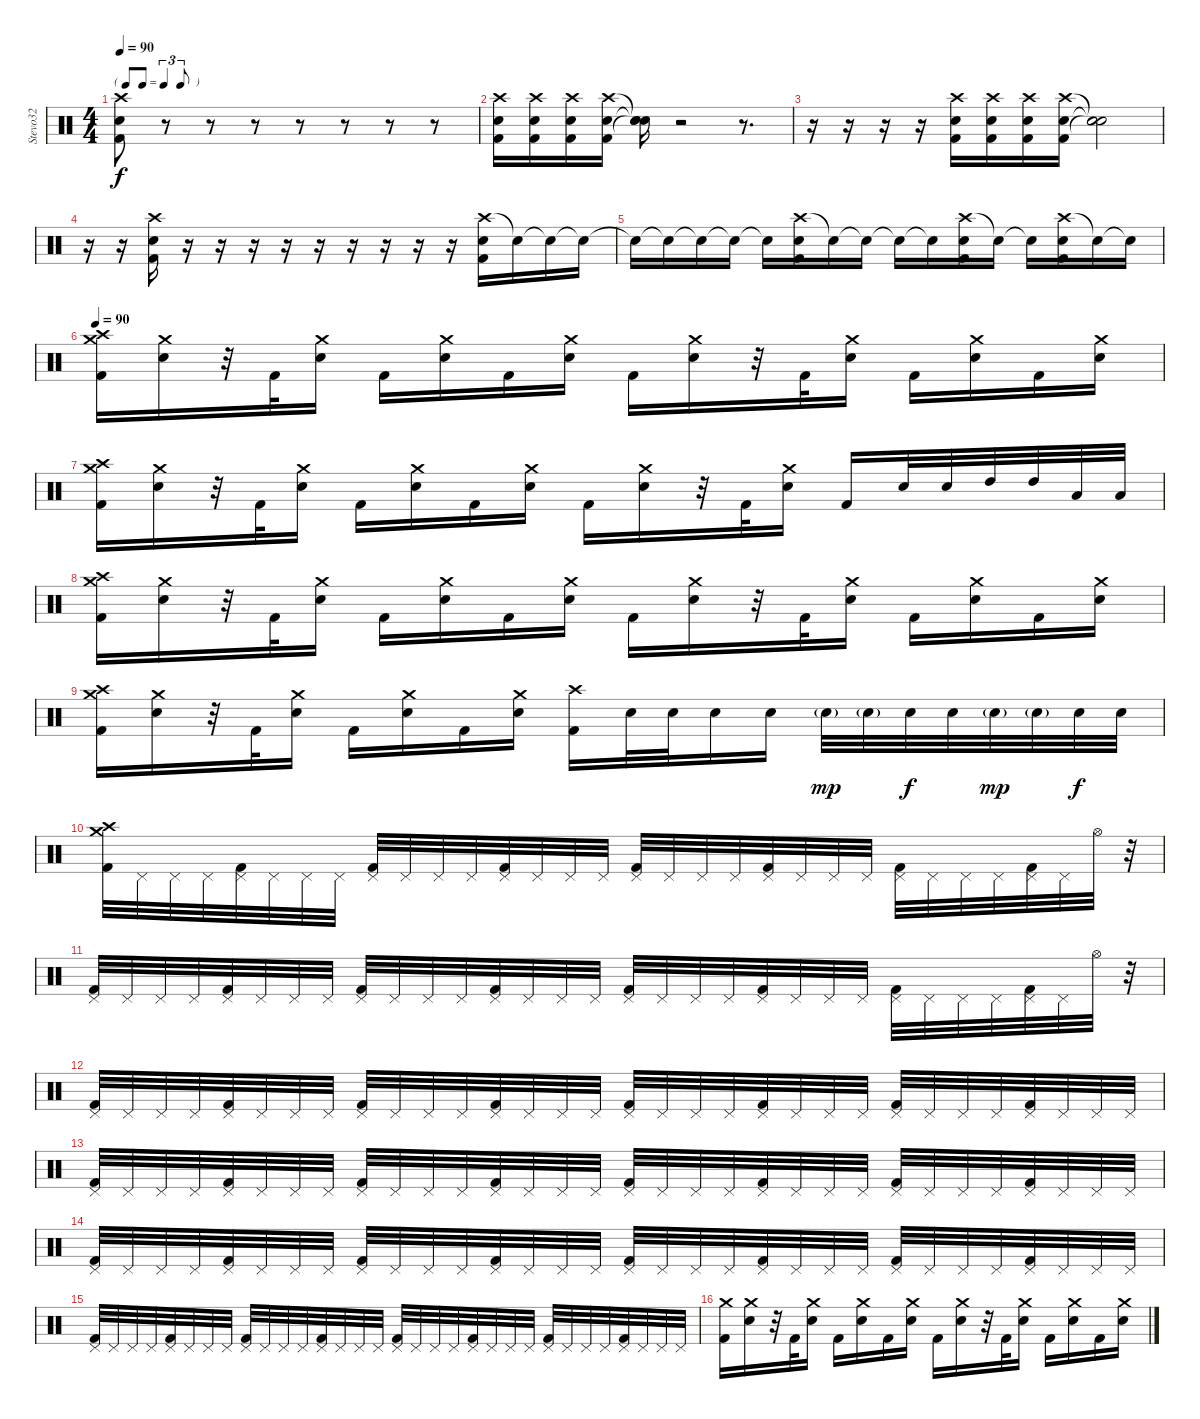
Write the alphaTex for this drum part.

\track ("Stevo32" "Stevo32") {instrument percussion}
\staff {score}
\articulation defaults
\ts (4 4)
\tf triplet8th
\tempo 90
\tempo 120
\tempo 90
\clef neutral
\ks c
("Crash high (hit)" "Kick (hit) 2" "Electric Snare (hit)").8{dy f} r.8{volume 0} r.8 r.8 r.8 r.8 r.8 r.8 |
("Crash high (hit)" "Kick (hit) 2" "Electric Snare (hit)").16{volume 13} ("Crash high (hit)" "Kick (hit) 2" "Electric Snare (hit)").16 ("Crash high (hit)" "Kick (hit) 2" "Electric Snare (hit)").16 ("Crash high (hit)" "Kick (hit) 2" "Electric Snare (hit)").16 ("Snare (hit)"{t} "Snare (hit)"{t} "Snare (hit)"{t}).16 r.2 r.8{d} |
r.16 r.16 r.16 r.16 ("Crash high (hit)" "Kick (hit) 2" "Electric Snare (hit)").16{volume 13} ("Crash high (hit)" "Kick (hit) 2" "Electric Snare (hit)").16 ("Crash high (hit)" "Kick (hit) 2" "Electric Snare (hit)").16 ("Crash high (hit)" "Kick (hit) 2" "Electric Snare (hit)").16 ("Snare (hit)"{t} "Snare (hit)"{t} "Snare (hit)"{t}).2 |
r.16 r.16 ("Crash high (hit)" "Kick (hit) 2" "Electric Snare (hit)").16 r.16 r.16 r.16 r.16 r.16 r.16 r.16 r.16 r.16 ("Crash high (hit)" "Kick (hit) 2" "Electric Snare (hit)").16 "Snare (hit)"{t}.16 "Snare (hit)"{t}.16 "Snare (hit)"{t}.16 |
"Snare (hit)"{t}.16 "Snare (hit)"{t}.16 "Snare (hit)"{t}.16 "Snare (hit)"{t}.16 "Snare (hit)"{t}.16 ("Crash high (hit)" "Kick (hit) 2" "Electric Snare (hit)").16 "Snare (hit)"{t}.16 "Snare (hit)"{t}.16 "Snare (hit)"{t}.16 "Snare (hit)"{t}.16 ("Crash high (hit)" "Kick (hit) 2" "Electric Snare (hit)").16 "Snare (hit)"{t}.16 "Snare (hit)"{t}.16 ("Crash high (hit)" "Kick (hit) 2" "Electric Snare (hit)").16 "Snare (hit)"{t}.16 "Snare (hit)"{t}.16 |
\tempo 90
("Crash medium (hit)" "Crash high (hit)" "Kick (hit) 2").16 ("Crash medium (hit)" "Electric Snare (hit)").16 r.32 "Kick (hit) 2".32 ("Crash medium (hit)" "Electric Snare (hit)").16 "Kick (hit) 2".16 ("Crash medium (hit)" "Electric Snare (hit)").16 "Kick (hit) 2".16 ("Crash medium (hit)" "Electric Snare (hit)").16 "Kick (hit) 2".16 ("Crash medium (hit)" "Electric Snare (hit)").16 r.32 "Kick (hit) 2".32 ("Crash medium (hit)" "Electric Snare (hit)").16 "Kick (hit) 2".16 ("Crash medium (hit)" "Electric Snare (hit)").16 "Kick (hit) 2".16 ("Crash medium (hit)" "Electric Snare (hit)").16 |
("Crash medium (hit)" "Crash high (hit)" "Kick (hit) 2").16 ("Crash medium (hit)" "Electric Snare (hit)").16 r.32 "Kick (hit) 2".32 ("Crash medium (hit)" "Electric Snare (hit)").16 "Kick (hit) 2".16 ("Crash medium (hit)" "Electric Snare (hit)").16 "Kick (hit) 2".16 ("Crash medium (hit)" "Electric Snare (hit)").16 "Kick (hit) 2".16 ("Crash medium (hit)" "Electric Snare (hit)").16 r.32 "Kick (hit) 2".32 ("Crash medium (hit)" "Electric Snare (hit)").16 "Kick (hit) 2".16 "Electric Snare (hit)".32 "Electric Snare (hit)".32 "High Tom (hit)".32 "High Tom (hit)".32 "Low Floor Tom (hit)".32 "Low Floor Tom (hit)".32 |
("Crash medium (hit)" "Crash high (hit)" "Kick (hit) 2").16 ("Crash medium (hit)" "Electric Snare (hit)").16 r.32 "Kick (hit) 2".32 ("Crash medium (hit)" "Electric Snare (hit)").16 "Kick (hit) 2".16 ("Crash medium (hit)" "Electric Snare (hit)").16 "Kick (hit) 2".16 ("Crash medium (hit)" "Electric Snare (hit)").16 "Kick (hit) 2".16 ("Crash medium (hit)" "Electric Snare (hit)").16 r.32 "Kick (hit) 2".32 ("Crash medium (hit)" "Electric Snare (hit)").16 "Kick (hit) 2".16 ("Crash medium (hit)" "Electric Snare (hit)").16 "Kick (hit) 2".16 ("Crash medium (hit)" "Electric Snare (hit)").16 |
("Crash medium (hit)" "Crash high (hit)" "Kick (hit) 2").16 ("Crash medium (hit)" "Electric Snare (hit)").16 r.32 "Kick (hit) 2".32 ("Crash medium (hit)" "Electric Snare (hit)").16 "Kick (hit) 2".16 ("Crash medium (hit)" "Electric Snare (hit)").16 "Kick (hit) 2".16 ("Crash medium (hit)" "Electric Snare (hit)").16 ("Crash high (hit)" "Kick (hit) 2").16 "Electric Snare (hit)".32 "Electric Snare (hit)".32 "Electric Snare (hit)".16 "Electric Snare (hit)".16 "Electric Snare (hit)"{g}.32{dy mp} "Electric Snare (hit)"{g}.32 "Electric Snare (hit)".32{dy f} "Electric Snare (hit)".32 "Electric Snare (hit)"{g}.32{dy mp} "Electric Snare (hit)"{g}.32 "Electric Snare (hit)".32{dy f} "Electric Snare (hit)".32 |
("Crash high (hit)" "Crash medium (hit)" "Kick (hit) 2").32 "Pedal Hi-Hat (hit)".32 "Pedal Hi-Hat (hit)".32 "Pedal Hi-Hat (hit)".32 ("Pedal Hi-Hat (hit)" "Kick (hit) 2").32 "Pedal Hi-Hat (hit)".32 "Pedal Hi-Hat (hit)".32 "Pedal Hi-Hat (hit)".32 ("Pedal Hi-Hat (hit)" "Kick (hit) 2").32 "Pedal Hi-Hat (hit)".32 "Pedal Hi-Hat (hit)".32 "Pedal Hi-Hat (hit)".32 ("Pedal Hi-Hat (hit)" "Kick (hit) 2").32 "Pedal Hi-Hat (hit)".32 "Pedal Hi-Hat (hit)".32 "Pedal Hi-Hat (hit)".32 ("Pedal Hi-Hat (hit)" "Kick (hit) 2").32 "Pedal Hi-Hat (hit)".32 "Pedal Hi-Hat (hit)".32 "Pedal Hi-Hat (hit)".32 ("Pedal Hi-Hat (hit)" "Kick (hit) 2").32 "Pedal Hi-Hat (hit)".32 "Pedal Hi-Hat (hit)".32 "Pedal Hi-Hat (hit)".32 ("Pedal Hi-Hat (hit)" "Kick (hit) 2").32 "Pedal Hi-Hat (hit)".32 "Pedal Hi-Hat (hit)".32 "Pedal Hi-Hat (hit)".32 ("Pedal Hi-Hat (hit)" "Kick (hit) 2").32 "Pedal Hi-Hat (hit)".32 "Hi-Hat (open)".32 r.32 |
("Pedal Hi-Hat (hit)" "Kick (hit) 2").32 "Pedal Hi-Hat (hit)".32 "Pedal Hi-Hat (hit)".32 "Pedal Hi-Hat (hit)".32 ("Pedal Hi-Hat (hit)" "Kick (hit) 2").32 "Pedal Hi-Hat (hit)".32 "Pedal Hi-Hat (hit)".32 "Pedal Hi-Hat (hit)".32 ("Pedal Hi-Hat (hit)" "Kick (hit) 2").32 "Pedal Hi-Hat (hit)".32 "Pedal Hi-Hat (hit)".32 "Pedal Hi-Hat (hit)".32 ("Pedal Hi-Hat (hit)" "Kick (hit) 2").32 "Pedal Hi-Hat (hit)".32 "Pedal Hi-Hat (hit)".32 "Pedal Hi-Hat (hit)".32 ("Pedal Hi-Hat (hit)" "Kick (hit) 2").32 "Pedal Hi-Hat (hit)".32 "Pedal Hi-Hat (hit)".32 "Pedal Hi-Hat (hit)".32 ("Pedal Hi-Hat (hit)" "Kick (hit) 2").32 "Pedal Hi-Hat (hit)".32 "Pedal Hi-Hat (hit)".32 "Pedal Hi-Hat (hit)".32 ("Pedal Hi-Hat (hit)" "Kick (hit) 2").32 "Pedal Hi-Hat (hit)".32 "Pedal Hi-Hat (hit)".32 "Pedal Hi-Hat (hit)".32 ("Pedal Hi-Hat (hit)" "Kick (hit) 2").32 "Pedal Hi-Hat (hit)".32 "Hi-Hat (open)".32 r.32 |
("Pedal Hi-Hat (hit)" "Kick (hit) 2").32 "Pedal Hi-Hat (hit)".32 "Pedal Hi-Hat (hit)".32 "Pedal Hi-Hat (hit)".32 ("Pedal Hi-Hat (hit)" "Kick (hit) 2").32 "Pedal Hi-Hat (hit)".32 "Pedal Hi-Hat (hit)".32 "Pedal Hi-Hat (hit)".32 ("Pedal Hi-Hat (hit)" "Kick (hit) 2").32 "Pedal Hi-Hat (hit)".32 "Pedal Hi-Hat (hit)".32 "Pedal Hi-Hat (hit)".32 ("Pedal Hi-Hat (hit)" "Kick (hit) 2").32 "Pedal Hi-Hat (hit)".32 "Pedal Hi-Hat (hit)".32 "Pedal Hi-Hat (hit)".32 ("Pedal Hi-Hat (hit)" "Kick (hit) 2").32 "Pedal Hi-Hat (hit)".32 "Pedal Hi-Hat (hit)".32 "Pedal Hi-Hat (hit)".32 ("Pedal Hi-Hat (hit)" "Kick (hit) 2").32 "Pedal Hi-Hat (hit)".32 "Pedal Hi-Hat (hit)".32 "Pedal Hi-Hat (hit)".32 ("Pedal Hi-Hat (hit)" "Kick (hit) 2").32 "Pedal Hi-Hat (hit)".32 "Pedal Hi-Hat (hit)".32 "Pedal Hi-Hat (hit)".32 ("Pedal Hi-Hat (hit)" "Kick (hit) 2").32 "Pedal Hi-Hat (hit)".32 "Pedal Hi-Hat (hit)".32 "Pedal Hi-Hat (hit)".32 |
("Pedal Hi-Hat (hit)" "Kick (hit) 2").32 "Pedal Hi-Hat (hit)".32 "Pedal Hi-Hat (hit)".32 "Pedal Hi-Hat (hit)".32 ("Pedal Hi-Hat (hit)" "Kick (hit) 2").32 "Pedal Hi-Hat (hit)".32 "Pedal Hi-Hat (hit)".32 "Pedal Hi-Hat (hit)".32 ("Pedal Hi-Hat (hit)" "Kick (hit) 2").32 "Pedal Hi-Hat (hit)".32 "Pedal Hi-Hat (hit)".32 "Pedal Hi-Hat (hit)".32 ("Pedal Hi-Hat (hit)" "Kick (hit) 2").32 "Pedal Hi-Hat (hit)".32 "Pedal Hi-Hat (hit)".32 "Pedal Hi-Hat (hit)".32 ("Pedal Hi-Hat (hit)" "Kick (hit) 2").32 "Pedal Hi-Hat (hit)".32 "Pedal Hi-Hat (hit)".32 "Pedal Hi-Hat (hit)".32 ("Pedal Hi-Hat (hit)" "Kick (hit) 2").32 "Pedal Hi-Hat (hit)".32 "Pedal Hi-Hat (hit)".32 "Pedal Hi-Hat (hit)".32 ("Pedal Hi-Hat (hit)" "Kick (hit) 2").32 "Pedal Hi-Hat (hit)".32 "Pedal Hi-Hat (hit)".32 "Pedal Hi-Hat (hit)".32 ("Pedal Hi-Hat (hit)" "Kick (hit) 2").32 "Pedal Hi-Hat (hit)".32 "Pedal Hi-Hat (hit)".32 "Pedal Hi-Hat (hit)".32 |
("Pedal Hi-Hat (hit)" "Kick (hit) 2").32 "Pedal Hi-Hat (hit)".32 "Pedal Hi-Hat (hit)".32 "Pedal Hi-Hat (hit)".32 ("Pedal Hi-Hat (hit)" "Kick (hit) 2").32 "Pedal Hi-Hat (hit)".32 "Pedal Hi-Hat (hit)".32 "Pedal Hi-Hat (hit)".32 ("Pedal Hi-Hat (hit)" "Kick (hit) 2").32 "Pedal Hi-Hat (hit)".32 "Pedal Hi-Hat (hit)".32 "Pedal Hi-Hat (hit)".32 ("Pedal Hi-Hat (hit)" "Kick (hit) 2").32 "Pedal Hi-Hat (hit)".32 "Pedal Hi-Hat (hit)".32 "Pedal Hi-Hat (hit)".32 ("Pedal Hi-Hat (hit)" "Kick (hit) 2").32 "Pedal Hi-Hat (hit)".32 "Pedal Hi-Hat (hit)".32 "Pedal Hi-Hat (hit)".32 ("Pedal Hi-Hat (hit)" "Kick (hit) 2").32 "Pedal Hi-Hat (hit)".32 "Pedal Hi-Hat (hit)".32 "Pedal Hi-Hat (hit)".32 ("Pedal Hi-Hat (hit)" "Kick (hit) 2").32 "Pedal Hi-Hat (hit)".32 "Pedal Hi-Hat (hit)".32 "Pedal Hi-Hat (hit)".32 ("Pedal Hi-Hat (hit)" "Kick (hit) 2").32 "Pedal Hi-Hat (hit)".32 "Pedal Hi-Hat (hit)".32 "Pedal Hi-Hat (hit)".32 |
("Pedal Hi-Hat (hit)" "Kick (hit) 2").32 "Pedal Hi-Hat (hit)".32 "Pedal Hi-Hat (hit)".32 "Pedal Hi-Hat (hit)".32 ("Pedal Hi-Hat (hit)" "Kick (hit) 2").32 "Pedal Hi-Hat (hit)".32 "Pedal Hi-Hat (hit)".32 "Pedal Hi-Hat (hit)".32 ("Pedal Hi-Hat (hit)" "Kick (hit) 2").32 "Pedal Hi-Hat (hit)".32 "Pedal Hi-Hat (hit)".32 "Pedal Hi-Hat (hit)".32 ("Pedal Hi-Hat (hit)" "Kick (hit) 2").32 "Pedal Hi-Hat (hit)".32 "Pedal Hi-Hat (hit)".32 "Pedal Hi-Hat (hit)".32 ("Pedal Hi-Hat (hit)" "Kick (hit) 2").32 "Pedal Hi-Hat (hit)".32 "Pedal Hi-Hat (hit)".32 "Pedal Hi-Hat (hit)".32 ("Pedal Hi-Hat (hit)" "Kick (hit) 2").32 "Pedal Hi-Hat (hit)".32 "Pedal Hi-Hat (hit)".32 "Pedal Hi-Hat (hit)".32 ("Pedal Hi-Hat (hit)" "Kick (hit) 2").32 "Pedal Hi-Hat (hit)".32 "Pedal Hi-Hat (hit)".32 "Pedal Hi-Hat (hit)".32 ("Pedal Hi-Hat (hit)" "Kick (hit) 2").32 "Pedal Hi-Hat (hit)".32 "Pedal Hi-Hat (hit)".32 "Pedal Hi-Hat (hit)".32 |
("Crash medium (hit)" "Kick (hit) 2").16 ("Crash medium (hit)" "Electric Snare (hit)").16 r.32 "Kick (hit) 2".32 ("Crash medium (hit)" "Electric Snare (hit)").16 "Kick (hit) 2".16 ("Crash medium (hit)" "Electric Snare (hit)").16 "Kick (hit) 2".16 ("Crash medium (hit)" "Electric Snare (hit)").16 "Kick (hit) 2".16 ("Crash medium (hit)" "Electric Snare (hit)").16 r.32 "Kick (hit) 2".32 ("Crash medium (hit)" "Electric Snare (hit)").16 "Kick (hit) 2".16 ("Crash medium (hit)" "Electric Snare (hit)").16 "Kick (hit) 2".16 ("Crash medium (hit)" "Electric Snare (hit)").16
